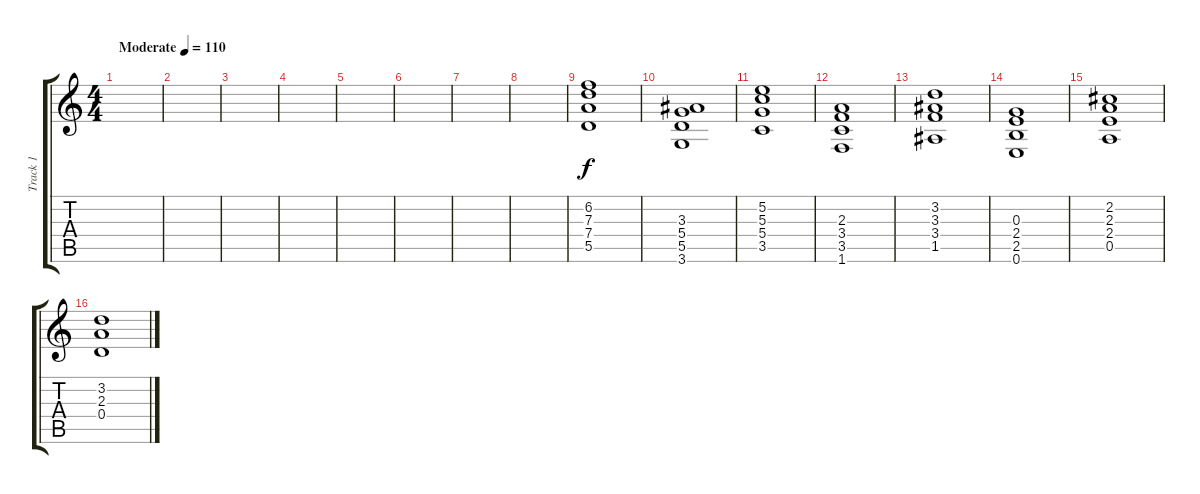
\track ("Track 1" "Track 1") {instrument overdrivenguitar}
\staff {score tabs}
\tuning (E4 B3 G3 D3 A2 E2) {hide}
\ts (4 4)
\tempo (110 "Moderate")
\clef g2
\ks c
|
|
|
|
|
|
|
|
(6.2 7.3 7.4 5.5).1 |
(3.3 5.4 5.5 3.6).1 |
(5.2 5.3 5.4 3.5).1 |
(2.3 3.4 3.5 1.6).1 |
(3.2 3.3 3.4 1.5).1 |
(0.3 2.4 2.5 0.6).1 |
(2.2 2.3 2.4 0.5).1 |
(3.2 2.3 0.4).1
